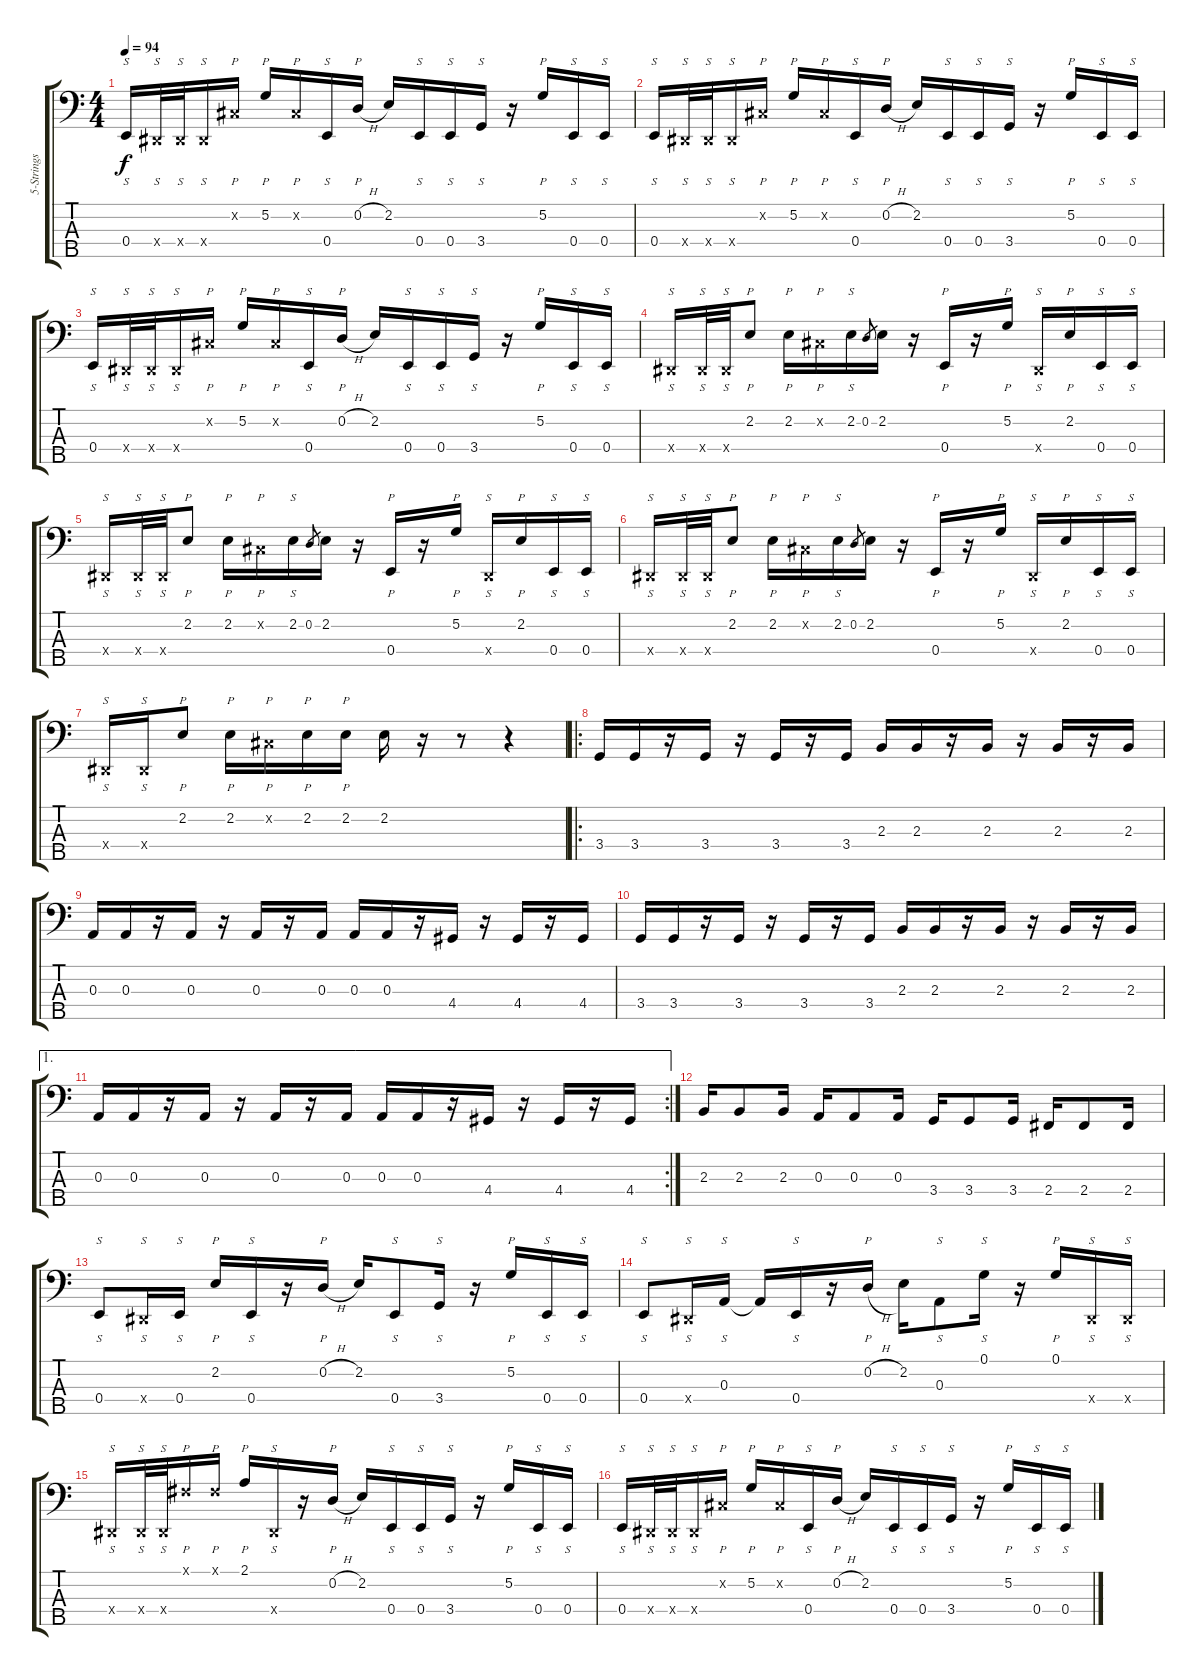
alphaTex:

\track ("5-Strings Bass" "5-Strings ") {instrument slapbass1}
\staff {score tabs}
\tuning (G2 D2 A1 E1 B0) {hide}
\ts (4 4)
\tempo 94
\clef f4
\ks c
0.4.16{s dy f} -1.4{x}.32{s} -1.4{x}.32{s} -1.4{x}.16{s} -1.2{x}.16{p} 5.2.16{p} -1.2{x}.16{p} 0.4.16{s} 0.2{h}.16{p} 2.2.16 0.4.16{s} 0.4.16{s} 3.4.16{s} r.16 5.2.16{p} 0.4.16{s} 0.4.16{s} |
0.4.16{s} -1.4{x}.32{s} -1.4{x}.32{s} -1.4{x}.16{s} -1.2{x}.16{p} 5.2.16{p} -1.2{x}.16{p} 0.4.16{s} 0.2{h}.16{p} 2.2.16 0.4.16{s} 0.4.16{s} 3.4.16{s} r.16 5.2.16{p} 0.4.16{s} 0.4.16{s} |
0.4.16{s} -1.4{x}.32{s} -1.4{x}.32{s} -1.4{x}.16{s} -1.2{x}.16{p} 5.2.16{p} -1.2{x}.16{p} 0.4.16{s} 0.2{h}.16{p} 2.2.16 0.4.16{s} 0.4.16{s} 3.4.16{s} r.16 5.2.16{p} 0.4.16{s} 0.4.16{s} |
-1.4{x}.16{s} -1.4{x}.32{s} -1.4{x}.32{s} 2.2.8{p} 2.2.16{p} -1.2{x}.16{p} 2.2.16{s} 0.2.8{gr} 2.2.16 r.16 0.4.16{p} r.16 5.2.16{p} -1.4{x}.16{s} 2.2.16{p} 0.4.16{s} 0.4.16{s} |
-1.4{x}.16{s} -1.4{x}.32{s} -1.4{x}.32{s} 2.2.8{p} 2.2.16{p} -1.2{x}.16{p} 2.2.16{s} 0.2.8{gr} 2.2.16 r.16 0.4.16{p} r.16 5.2.16{p} -1.4{x}.16{s} 2.2.16{p} 0.4.16{s} 0.4.16{s} |
-1.4{x}.16{s} -1.4{x}.32{s} -1.4{x}.32{s} 2.2.8{p} 2.2.16{p} -1.2{x}.16{p} 2.2.16{s} 0.2.8{gr} 2.2.16 r.16 0.4.16{p} r.16 5.2.16{p} -1.4{x}.16{s} 2.2.16{p} 0.4.16{s} 0.4.16{s} |
-1.4{x}.16{s} -1.4{x}.16{s} 2.2.8{p} 2.2.16{p} -1.2{x}.16{p} 2.2.16{p} 2.2.16{p} 2.2.16 r.16 r.8 r.4 |
\ro
3.4.16 3.4.16 r.16 3.4.16 r.16 3.4.16 r.16 3.4.16 2.3.16 2.3.16 r.16 2.3.16 r.16 2.3.16 r.16 2.3.16 |
0.3.16 0.3.16 r.16 0.3.16 r.16 0.3.16 r.16 0.3.16 0.3.16 0.3.16 r.16 4.4.16 r.16 4.4.16 r.16 4.4.16 |
3.4.16 3.4.16 r.16 3.4.16 r.16 3.4.16 r.16 3.4.16 2.3.16 2.3.16 r.16 2.3.16 r.16 2.3.16 r.16 2.3.16 |
\ae 1
\rc 2
0.3.16 0.3.16 r.16 0.3.16 r.16 0.3.16 r.16 0.3.16 0.3.16 0.3.16 r.16 4.4.16 r.16 4.4.16 r.16 4.4.16 |
2.3.16 2.3.8 2.3.16 0.3.16 0.3.8 0.3.16 3.4.16 3.4.8 3.4.16 2.4.16 2.4.8 2.4.16 |
0.4.8{s} -1.4{x}.16{s} 0.4.16{s} 2.2.16{p} 0.4.16{s} r.16 0.2{h}.16{p} 2.2.16 0.4.8{s} 3.4.16{s} r.16 5.2.16{p} 0.4.16{s} 0.4.16{s} |
0.4.8{s} -1.4{x}.16{s} 0.3.16{s} 0.3{t}.16 0.4.16{s} r.16 0.2{h}.16{p} 2.2.16 0.3.8{s} 0.1.16{s} r.16 0.1.16{p} -1.4{x}.16{s} -1.4{x}.16{s} |
-1.4{x}.16{s} -1.4{x}.32{s} -1.4{x}.32{s} -1.1{x}.16{p} -1.1{x}.16{p} 2.1.16{p} -1.4{x}.16{s} r.16 0.2{h}.16{p} 2.2.16 0.4.16{s} 0.4.16{s} 3.4.16{s} r.16 5.2.16{p} 0.4.16{s} 0.4.16{s} |
0.4.16{s} -1.4{x}.32{s} -1.4{x}.32{s} -1.4{x}.16{s} -1.2{x}.16{p} 5.2.16{p} -1.2{x}.16{p} 0.4.16{s} 0.2{h}.16{p} 2.2.16 0.4.16{s} 0.4.16{s} 3.4.16{s} r.16 5.2.16{p} 0.4.16{s} 0.4.16{s}
